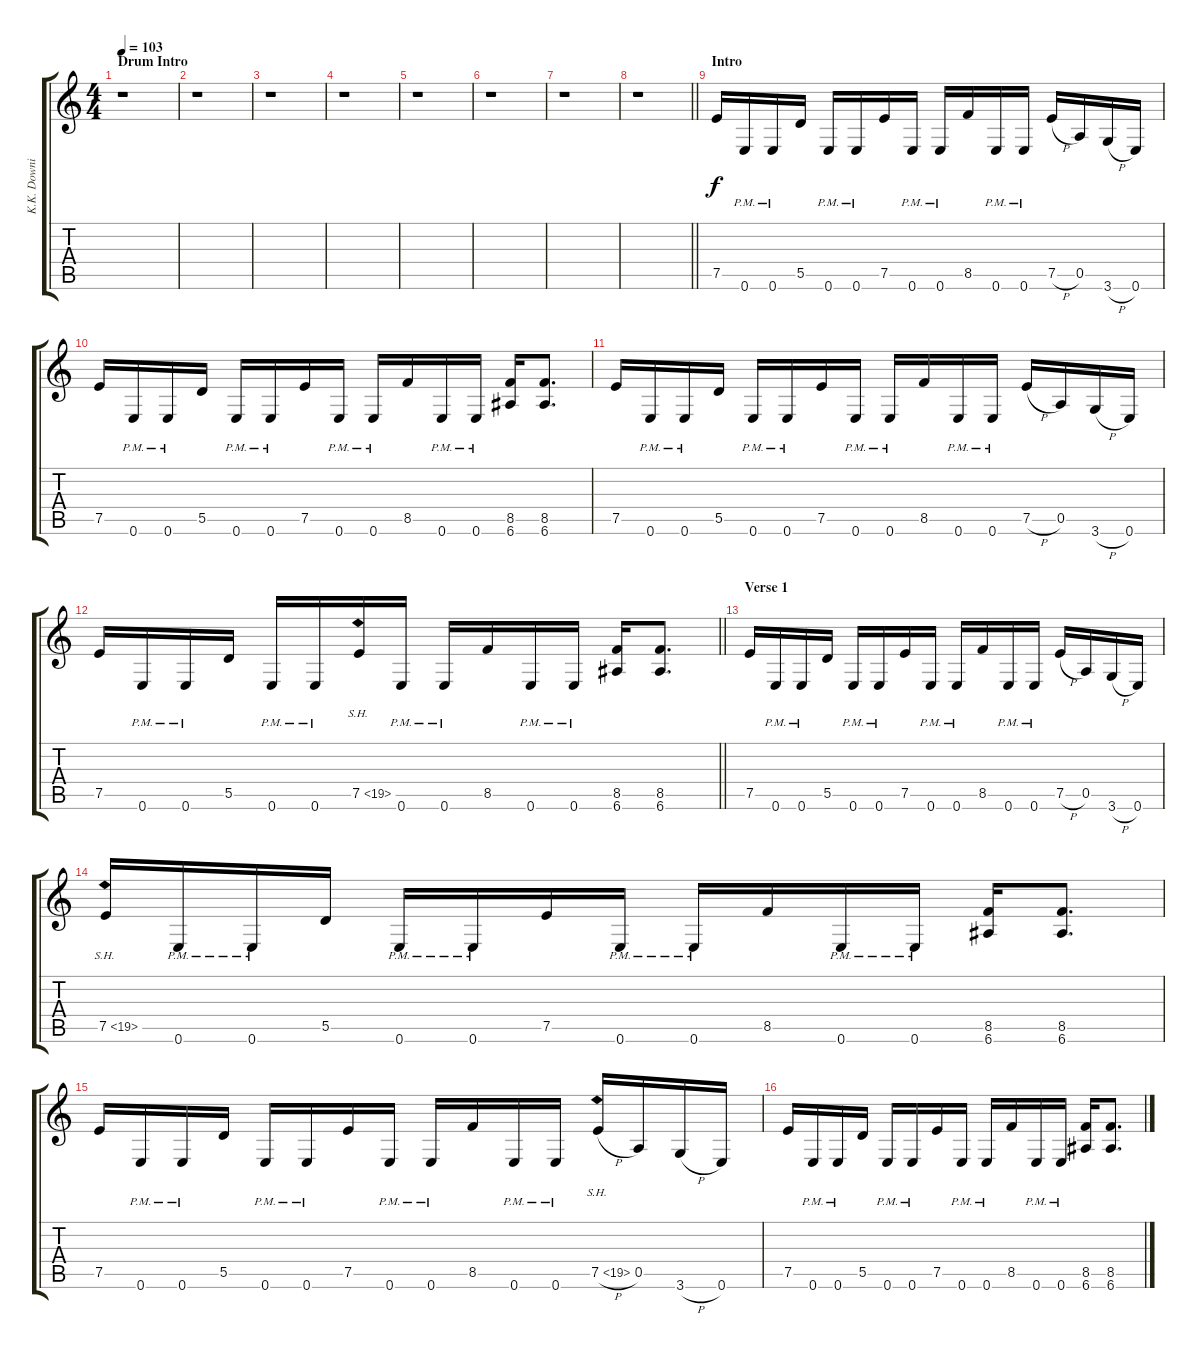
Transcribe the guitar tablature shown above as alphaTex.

\track ("K.K. Downing" "K.K. Downi") {instrument distortionguitar}
\staff {score tabs}
\tuning (E4 B3 G3 D3 A2 E2) {hide}
\ts (4 4)
\section ("" "Drum Intro")
\tempo 103
\clef g2
\ks c
r.1{dy f instrument distortionguitar} |
r.1 |
r.1 |
r.1 |
r.1 |
r.1 |
r.1 |
\barLineRight lightlight
r.1 |
\section ("" "Intro")
7.5.16{volume 15 balance 1} 0.6{pm}.16 0.6{pm}.16 5.5.16 0.6{pm}.16 0.6{pm}.16 7.5.16 0.6{pm}.16 0.6{pm}.16 8.5.16 0.6{pm}.16 0.6{pm}.16 7.5{h}.16 0.5.16 3.6{h}.16 0.6.16 |
7.5.16 0.6{pm}.16 0.6{pm}.16 5.5.16 0.6{pm}.16 0.6{pm}.16 7.5.16 0.6{pm}.16 0.6{pm}.16 8.5.16 0.6{pm}.16 0.6{pm}.16 (8.5 6.6).16 (8.5 6.6).8{d} |
7.5.16 0.6{pm}.16 0.6{pm}.16 5.5.16 0.6{pm}.16 0.6{pm}.16 7.5.16 0.6{pm}.16 0.6{pm}.16 8.5.16 0.6{pm}.16 0.6{pm}.16 7.5{h}.16 0.5.16 3.6{h}.16 0.6.16 |
\barLineRight lightlight
7.5.16 0.6{pm}.16 0.6{pm}.16 5.5.16 0.6{pm}.16 0.6{pm}.16 7.5{sh 12}.16 0.6{pm}.16 0.6{pm}.16 8.5.16 0.6{pm}.16 0.6{pm}.16 (8.5 6.6).16 (8.5 6.6).8{d} |
\section ("" "Verse 1")
7.5.16 0.6{pm}.16 0.6{pm}.16 5.5.16 0.6{pm}.16 0.6{pm}.16 7.5.16 0.6{pm}.16 0.6{pm}.16 8.5.16 0.6{pm}.16 0.6{pm}.16 7.5{h}.16 0.5.16 3.6{h}.16 0.6.16 |
7.5{sh 12}.16 0.6{pm}.16 0.6{pm}.16 5.5.16 0.6{pm}.16 0.6{pm}.16 7.5.16 0.6{pm}.16 0.6{pm}.16 8.5.16 0.6{pm}.16 0.6{pm}.16 (8.5 6.6).16 (8.5 6.6).8{d} |
7.5.16 0.6{pm}.16 0.6{pm}.16 5.5.16 0.6{pm}.16 0.6{pm}.16 7.5.16 0.6{pm}.16 0.6{pm}.16 8.5.16 0.6{pm}.16 0.6{pm}.16 7.5{sh 12 h}.16 0.5.16 3.6{h}.16 0.6.16 |
7.5.16 0.6{pm}.16 0.6{pm}.16 5.5.16 0.6{pm}.16 0.6{pm}.16 7.5.16 0.6{pm}.16 0.6{pm}.16 8.5.16 0.6{pm}.16 0.6{pm}.16 (8.5 6.6).16 (8.5 6.6).8{d}
